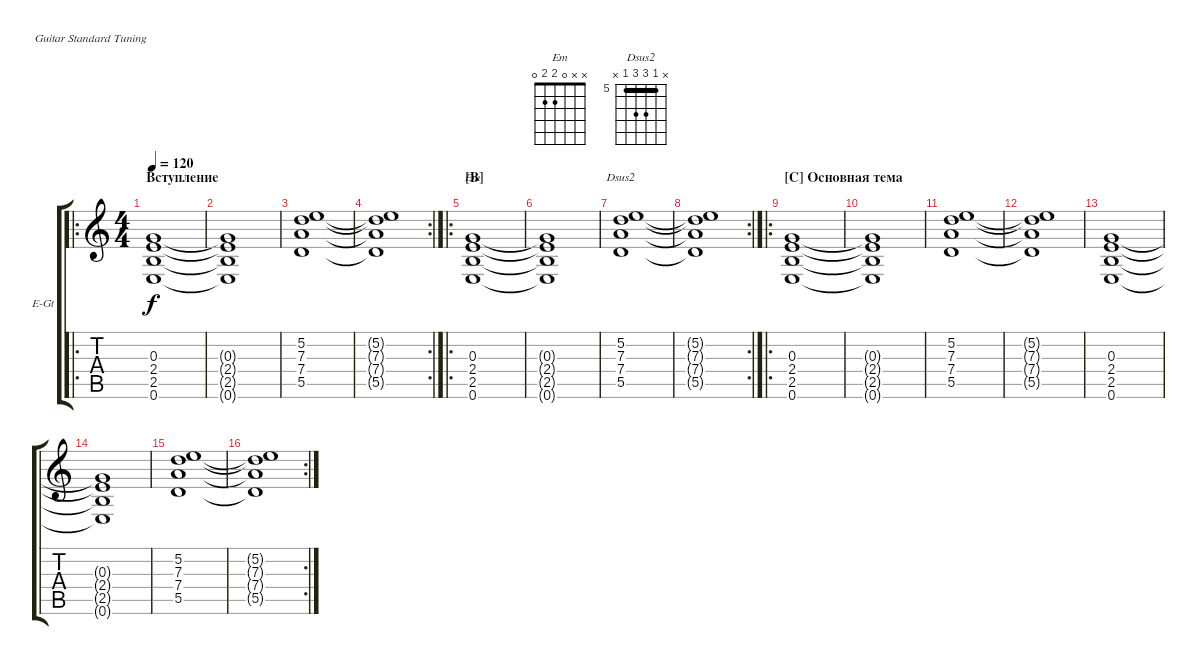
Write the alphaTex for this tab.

\defaultSystemsLayout 4
\bracketExtendMode groupsimilarinstruments
\firstSystemTrackNameOrientation horizontal
\otherSystemsTrackNameOrientation horizontal
\track ("Electric Guitar Clean" "E-Gt") {instrument electricguitarclean}
\staff {score tabs}
\tuning (E4 B3 G3 D3 A2 E2)
\chord ("Em" x x 0 2 2 0)
\chord ("Dsus2" x 5 7 7 5 x) {firstfret 5 barre 5}
\ro
\ts (4 4)
\section ("" "Вступление")
\tempo 120
\clef g2
\ks c
(0.6 2.5 2.4 0.3).1{dy f instrument electricguitarclean} |
(0.6{t} 2.5{t} 2.4{t} 0.3{t}).1 |
(5.5 7.4 7.3 5.2).1 |
\rc 2
(5.5{t} 7.4{t} 7.3{t} 5.2{t}).1 |
\ro
\section ("B" "")
(0.6 2.5 2.4 0.3).1{ch "Em"} |
(0.6{t} 2.5{t} 2.4{t} 0.3{t}).1 |
(5.5 7.4 7.3 5.2).1{ch "Dsus2"} |
\rc 2
(5.5{t} 7.4{t} 7.3{t} 5.2{t}).1 |
\ro
\section ("C" "Основная тема")
(0.6 2.5 2.4 0.3).1 |
(0.6{t} 2.5{t} 2.4{t} 0.3{t}).1 |
(5.5 7.4 7.3 5.2).1 |
(5.5{t} 7.4{t} 7.3{t} 5.2{t}).1 |
(0.6 2.5 2.4 0.3).1 |
(0.6{t} 2.5{t} 2.4{t} 0.3{t}).1 |
(5.5 7.4 7.3 5.2).1 |
\rc 2
(5.5{t} 7.4{t} 7.3{t} 5.2{t}).1
